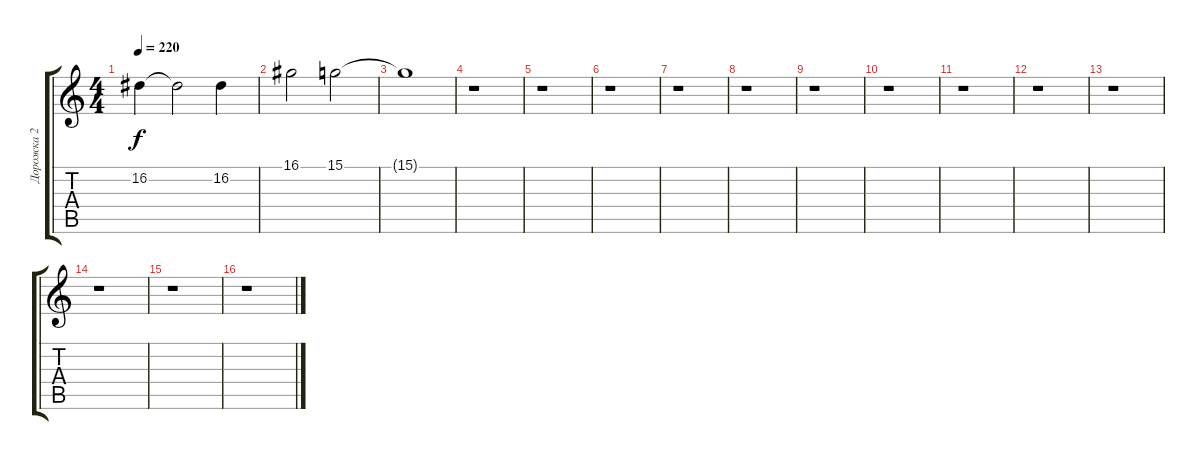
\track ("Дорожка 2" "Дорожка 2") {instrument tremolostrings}
\staff {score tabs}
\tuning (E4 B3 G3 D3 A2 E2) {hide}
\ts (4 4)
\tempo 220
\clef g2
\ks c
16.2.4{dy f} 16.2{t}.2 16.2.4 |
16.1.2 15.1.2 |
15.1{t}.1 |
r.1 |
r.1 |
r.1 |
r.1 |
r.1 |
r.1 |
r.1 |
r.1 |
r.1 |
r.1 |
r.1 |
r.1 |
r.1
